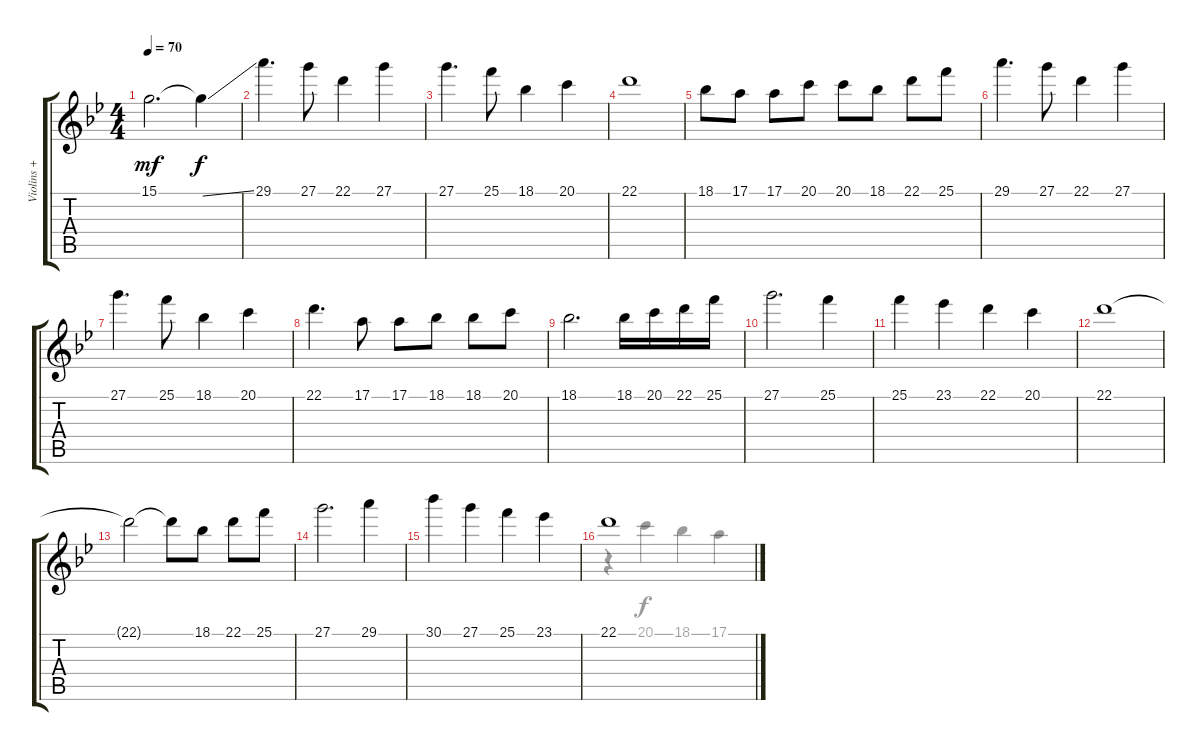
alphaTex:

\track ("Violins + Violas" "Violins + ") {instrument stringensemble1}
\staff {score tabs}
\tuning (E4 B3 G3 D3 A2 E2) {hide}
\voice
\ts (4 4)
\tempo 70
\clef g2
\ks gminor
15.1.2{d dy mf} 15.1{ss t}.4{dy f} |
29.1.4{d} 27.1.8 22.1.4 27.1.4 |
27.1.4{d} 25.1.8 18.1.4 20.1.4 |
22.1.1 |
18.1.8 17.1.8 17.1.8 20.1.8 20.1.8 18.1.8 22.1.8 25.1.8 |
29.1.4{d} 27.1.8 22.1.4 27.1.4 |
27.1.4{d} 25.1.8 18.1.4 20.1.4 |
22.1.4{d} 17.1.8 17.1.8 18.1.8 18.1.8 20.1.8 |
18.1.2{d} 18.1.16 20.1.16 22.1.16 25.1.16 |
27.1.2{d} 25.1.4 |
25.1.4 23.1.4 22.1.4 20.1.4 |
22.1.1 |
22.1{t}.2 22.1{t}.8 18.1.8 22.1.8 25.1.8 |
27.1.2{d} 29.1.4 |
30.1.4 27.1.4 25.1.4 23.1.4 |
22.1.1
\voice
\clef g2
\ottava regular
\simile none
\ks gminor
|
|
|
|
|
|
|
|
|
|
|
|
|
|
|
r.4 20.1.4{dy f} 18.1.4 17.1.4
